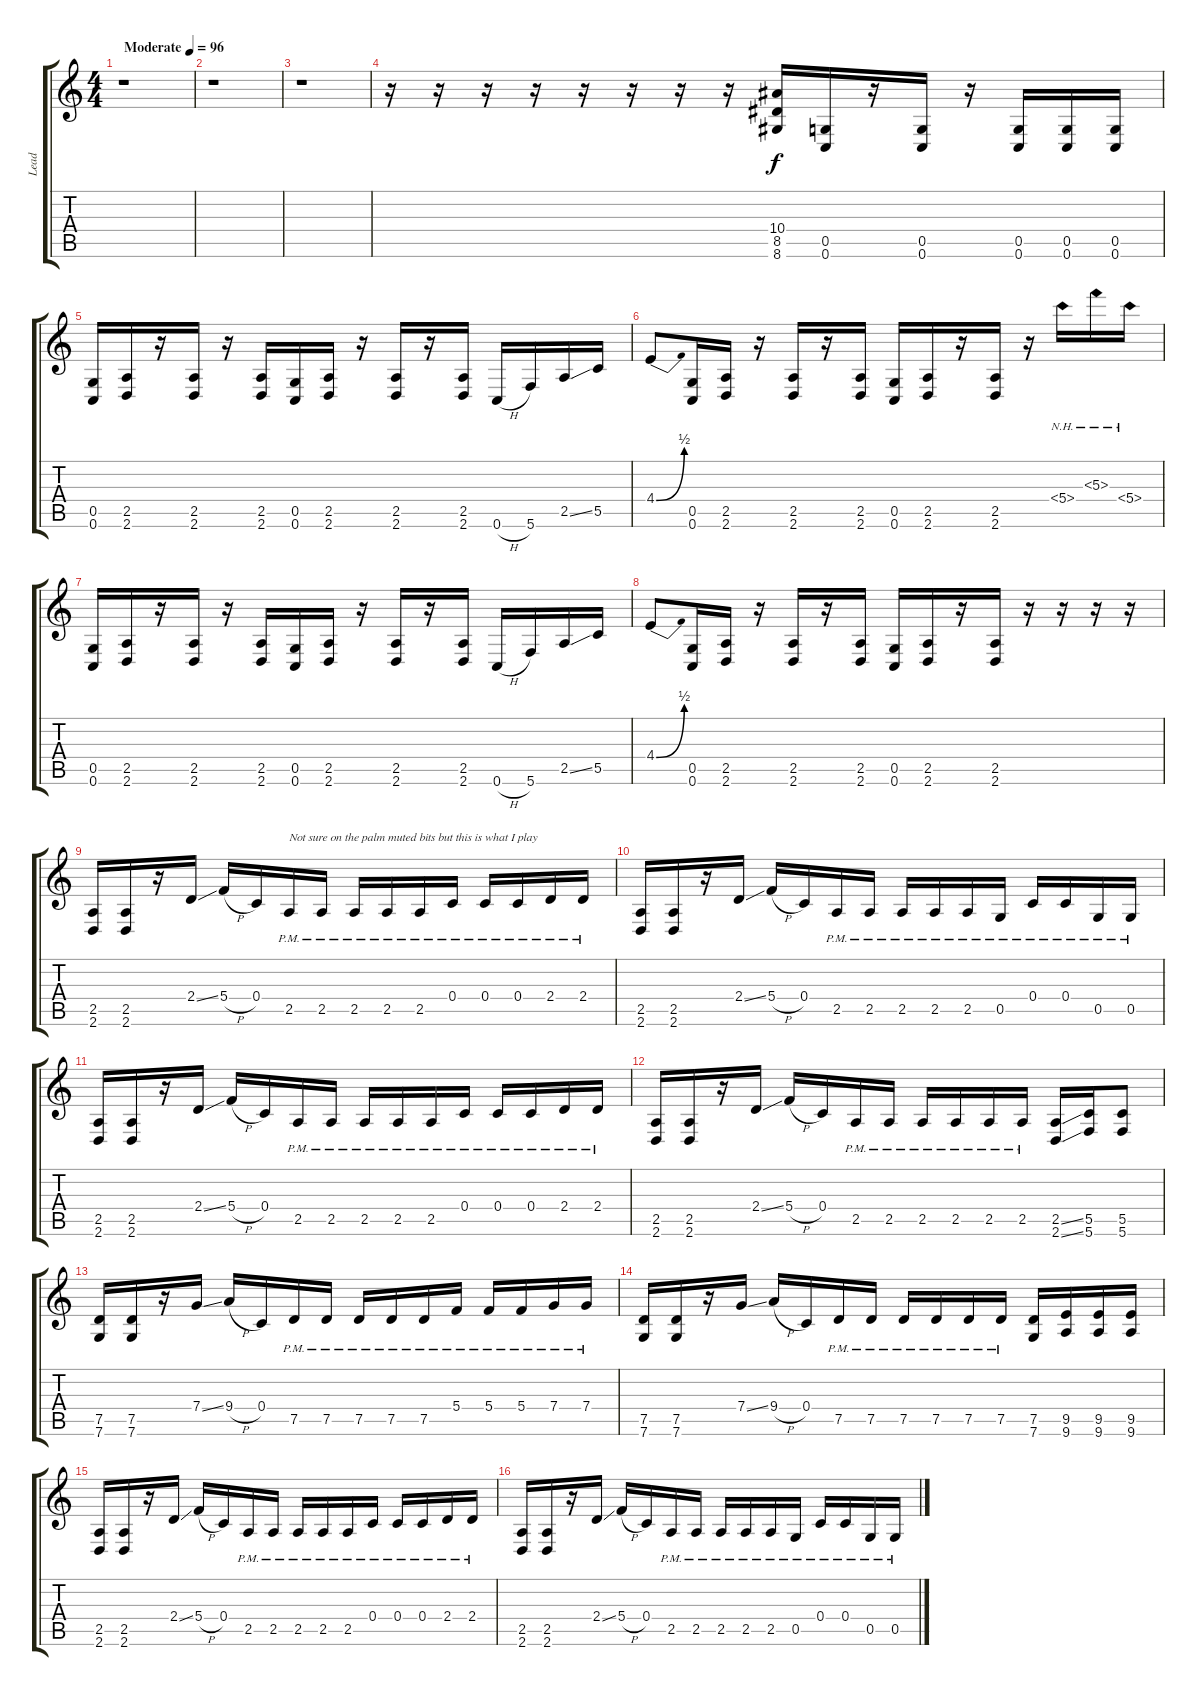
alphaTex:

\track ("Lead" "Lead") {instrument distortionguitar}
\staff {score tabs}
\tuning (D4 A3 F3 C3 G2 C2) {hide}
\ts (4 4)
\tempo (96 "Moderate")
\clef g2
\ks c
r.1{dy f instrument distortionguitar} |
r.1 |
r.1 |
r.16 r.16 r.16 r.16 r.16 r.16 r.16 r.16 (10.4 8.5 8.6).16 (0.5 0.6).16 r.16 (0.5 0.6).16 r.16 (0.5 0.6).16 (0.5 0.6).16 (0.5 0.6).16 |
(0.5 0.6).16 (2.5 2.6).16 r.16 (2.5 2.6).16 r.16 (2.5 2.6).16 (0.5 0.6).16 (2.5 2.6).16 r.16 (2.5 2.6).16 r.16 (2.5 2.6).16 0.6{h}.16 5.6.16 2.5{ss}.16 5.5.16 |
4.4{be (bend 0 0 60 2)}.8 (0.5 0.6).16 (2.5 2.6).16 r.16 (2.5 2.6).16 r.16 (2.5 2.6).16 (0.5 0.6).16 (2.5 2.6).16 r.16 (2.5 2.6).16 r.16 5.4{nh}.16 5.3{nh}.16 5.4{nh}.16 |
(0.5 0.6).16 (2.5 2.6).16 r.16 (2.5 2.6).16 r.16 (2.5 2.6).16 (0.5 0.6).16 (2.5 2.6).16 r.16 (2.5 2.6).16 r.16 (2.5 2.6).16 0.6{h}.16 5.6.16 2.5{ss}.16 5.5.16 |
4.4{be (bend 0 0 60 2)}.8 (0.5 0.6).16 (2.5 2.6).16 r.16 (2.5 2.6).16 r.16 (2.5 2.6).16 (0.5 0.6).16 (2.5 2.6).16 r.16 (2.5 2.6).16 r.16 r.16 r.16 r.16 |
(2.5 2.6).16 (2.5 2.6).16 r.16 2.4{ss}.16 5.4{h}.16 0.4.16 2.5{pm}.16{txt "Not sure on the palm muted bits but this is what I play"} 2.5{pm}.16 2.5{pm}.16 2.5{pm}.16 2.5{pm}.16 0.4{pm}.16 0.4{pm}.16 0.4{pm}.16 2.4{pm}.16 2.4{pm}.16 |
(2.5 2.6).16 (2.5 2.6).16 r.16 2.4{ss}.16 5.4{h}.16 0.4.16 2.5{pm}.16 2.5{pm}.16 2.5{pm}.16 2.5{pm}.16 2.5{pm}.16 0.5{pm}.16 0.4{pm}.16 0.4{pm}.16 0.5{pm}.16 0.5{pm}.16 |
(2.5 2.6).16 (2.5 2.6).16 r.16 2.4{ss}.16 5.4{h}.16 0.4.16 2.5{pm}.16 2.5{pm}.16 2.5{pm}.16 2.5{pm}.16 2.5{pm}.16 0.4{pm}.16 0.4{pm}.16 0.4{pm}.16 2.4{pm}.16 2.4{pm}.16 |
(2.5 2.6).16 (2.5 2.6).16 r.16 2.4{ss}.16 5.4{h}.16 0.4.16 2.5{pm}.16 2.5{pm}.16 2.5{pm}.16 2.5{pm}.16 2.5{pm}.16 2.5{pm}.16 (2.5{ss} 2.6{ss}).16 (5.5 5.6).16 (5.5 5.6).8 |
(7.5 7.6).16 (7.5 7.6).16 r.16 7.4{ss}.16 9.4{h}.16 0.4.16 7.5{pm}.16 7.5{pm}.16 7.5{pm}.16 7.5{pm}.16 7.5{pm}.16 5.4{pm}.16 5.4{pm}.16 5.4{pm}.16 7.4{pm}.16 7.4{pm}.16 |
(7.5 7.6).16 (7.5 7.6).16 r.16 7.4{ss}.16 9.4{h}.16 0.4.16 7.5{pm}.16 7.5{pm}.16 7.5{pm}.16 7.5{pm}.16 7.5{pm}.16 7.5{pm}.16 (7.5 7.6).16 (9.5 9.6).16 (9.5 9.6).16 (9.5 9.6).16 |
(2.5 2.6).16 (2.5 2.6).16 r.16 2.4{ss}.16 5.4{h}.16 0.4.16 2.5{pm}.16 2.5{pm}.16 2.5{pm}.16 2.5{pm}.16 2.5{pm}.16 0.4{pm}.16 0.4{pm}.16 0.4{pm}.16 2.4{pm}.16 2.4{pm}.16 |
(2.5 2.6).16 (2.5 2.6).16 r.16 2.4{ss}.16 5.4{h}.16 0.4.16 2.5{pm}.16 2.5{pm}.16 2.5{pm}.16 2.5{pm}.16 2.5{pm}.16 0.5{pm}.16 0.4{pm}.16 0.4{pm}.16 0.5{pm}.16 0.5{pm}.16
